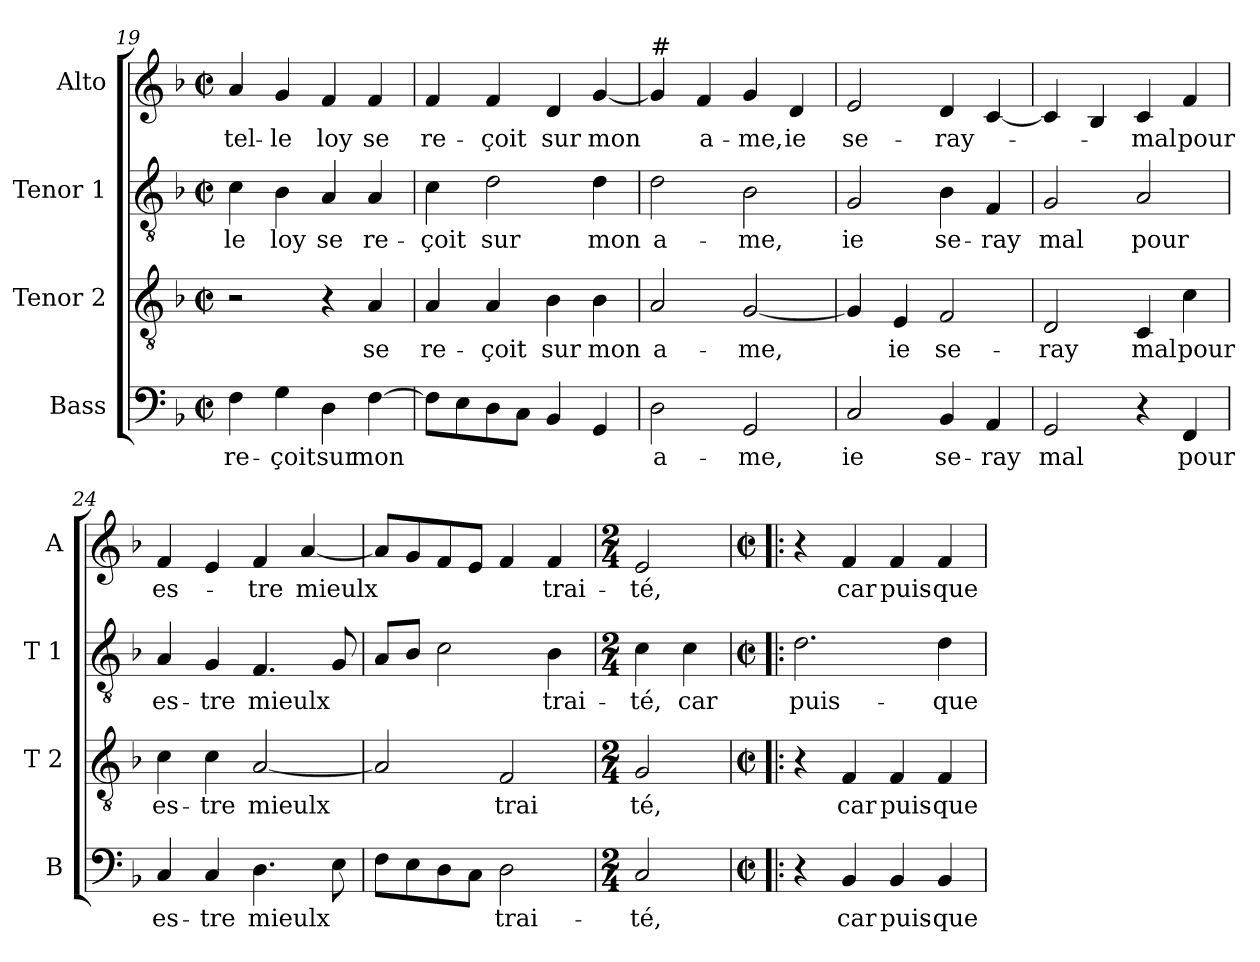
**kern	**text	**kern	**text	**kern	**text	**kern	**text
*part4	*part4	*part3	*part3	*part2	*part2	*part1	*part1
*staff4	*staff4	*staff3	*staff3	*staff2	*staff2	*staff1	*staff1
*I"Bass	*	*I"Tenor 2	*	*I"Tenor 1	*	*I"Alto	*
*I'B	*	*I'T 2	*	*I'T 1	*	*I'A	*
*clefF4	*	*clefGv2	*	*clefGv2	*	*clefG2	*
*k[b-]	*	*k[b-]	*	*k[b-]	*	*k[b-]	*
*F:	*	*F:	*	*F:	*	*F:	*
*M2/2	*	*M2/2	*	*M2/2	*	*M2/2	*
*met(c|)	*	*met(c|)	*	*met(c|)	*	*met(c|)	*
=19	=19	=19	=19	=19	=19	=19	=19
!	!LO:LY:b	!	!	!	!LO:LY:b	!	!LO:LY:b
4F\	re-	2r	.	4c\	-le	4a/	tel-
!	!LO:LY:b	!	!	!	!LO:LY:b	!	!LO:LY:b
4G\	-çoit	.	.	4B-\	loy	4g/	-le
!	!LO:LY:b	!	!	!	!LO:LY:b	!	!LO:LY:b
4D\	sur	4r	.	4A/	se	4f/	loy
!	!LO:LY:b	!	!LO:LY:b	!	!LO:LY:b	!	!LO:LY:b
[4F\	mon	4A/	se	4A/	re-	4f/	se
=20	=20	=20	=20	=20	=20	=20	=20
!	!	!	!LO:LY:b	!	!LO:LY:b	!	!LO:LY:b
8F\L]	.	4A/	re-	4c\	-çoit	4f/	re-
8E\	.	.	.	.	.	.	.
!	!	!	!LO:LY:b	!	!LO:LY:b	!	!LO:LY:b
8D\	.	4A/	-çoit	2d\	sur	4f/	-çoit
8C\J	.	.	.	.	.	.	.
!	!	!	!LO:LY:b	!	!	!	!LO:LY:b
4BB-/	.	4B-\	sur	.	.	4d/	sur
!	!	!	!LO:LY:b	!	!LO:LY:b	!	!LO:LY:b
4GG/	.	4B-\	mon	4d\	mon	[4g/	mon
!!LO:LB:g=z
=21	=21	=21	=21	=21	=21	=21	=21
!	!	!	!	!	!	!LO:TX:a:t=#	!
!	!LO:LY:b	!	!LO:LY:b	!	!LO:LY:b	!	!
2D\	a-	2A/	a-	2d\	a-	4g/]	.
!	!	!	!	!	!	!	!LO:LY:b
.	.	.	.	.	.	4f/	a-
!	!LO:LY:b	!	!LO:LY:b	!	!LO:LY:b	!	!LO:LY:b
2GG/	-me,	[2G/	-me,	2B-\	-me,	4g/	-me,
!	!	!	!	!	!	!	!LO:LY:b
.	.	.	.	.	.	4d/	ie
=22	=22	=22	=22	=22	=22	=22	=22
!	!LO:LY:b	!	!	!	!LO:LY:b	!	!LO:LY:b
2C/	ie	4G/]	.	2G/	ie	2e/	se-
!	!	!	!LO:LY:b	!	!	!	!
.	.	4E/	ie	.	.	.	.
!	!LO:LY:b	!	!LO:LY:b	!	!LO:LY:b	!	!LO:LY:b
4BB-/	se-	2F/	se-	4B-\	se-	4d/	-ray-
!	!LO:LY:b	!	!	!	!LO:LY:b	!	!
4AA/	-ray	.	.	4F/	-ray	[4c/	.
=23	=23	=23	=23	=23	=23	=23	=23
!	!LO:LY:b	!	!LO:LY:b	!	!LO:LY:b	!	!
2GG/	mal	2D/	-ray	2G/	mal	4c/]	.
.	.	.	.	.	.	4B-/	.
!	!	!	!LO:LY:b	!	!LO:LY:b	!	!LO:LY:b
4r	.	4C/	mal	2A/	pour	4c/	-mal
!	!LO:LY:b	!	!LO:LY:b	!	!	!	!LO:LY:b
4FF/	pour	4c\	pour	.	.	4f/	pour
=24	=24	=24	=24	=24	=24	=24	=24
!	!LO:LY:b	!	!LO:LY:b	!	!LO:LY:b	!	!LO:LY:b
4C/	es-	4c\	es-	4A/	es-	4f/	es-
!	!LO:LY:b	!	!LO:LY:b	!	!LO:LY:b	!	!
4C/	-tre	4c\	-tre	4G/	-tre	4e/	.
!	!LO:LY:b	!	!LO:LY:b	!	!LO:LY:b	!	!LO:LY:b
4.D\	mieulx	[2A/	mieulx	4.F/	mieulx	4f/	-tre
!	!	!	!	!	!	!	!LO:LY:b
.	.	.	.	.	.	[4a/	mieulx
8E\	.	.	.	8G/	.	.	.
=25	=25	=25	=25	=25	=25	=25	=25
8F\L	.	2A/]	.	8A/L	.	8a/L]	.
8E\	.	.	.	8B-/J	.	8g/	.
8D\	.	.	.	2c\	.	8f/	.
8C\J	.	.	.	.	.	8e/J	.
!	!LO:LY:b	!	!LO:LY:b	!	!	!	!
2D\	trai-	2F/	trai	.	.	4f/	.
!	!	!	!	!	!LO:LY:b	!	!LO:LY:b
.	.	.	.	4B-\	trai-	4f/	trai-
!!LO:PB:g=z
=26	=26	=26	=26	=26	=26	=26	=26
*M2/4	*	*M2/4	*	*M2/4	*	*M2/4	*
!	!LO:LY:b	!	!LO:LY:b	!	!LO:LY:b	!	!LO:LY:b
2C/	-té,	2G/	té,	4c\	-té,	2e/	-té,
!	!	!	!	!	!LO:LY:b	!	!
.	.	.	.	4c\	car	.	.
=27!|:	=27!|:	=27!|:	=27!|:	=27!|:	=27!|:	=27!|:	=27!|:
*M2/2	*	*M2/2	*	*M2/2	*	*M2/2	*
*met(c|)	*	*met(c|)	*	*met(c|)	*	*met(c|)	*
!	!	!	!	!	!LO:LY:b	!	!
4r	.	4r	.	2.d\	puis-	4r	.
!	!LO:LY:b	!	!LO:LY:b	!	!	!	!LO:LY:b
4BB-/	car	4F/	car	.	.	4f/	car
!	!LO:LY:b	!	!LO:LY:b	!	!	!	!LO:LY:b
4BB-/	puis-	4F/	puis-	.	.	4f/	puis-
!	!LO:LY:b	!	!LO:LY:b	!	!LO:LY:b	!	!LO:LY:b
4BB-/	-que	4F/	-que	4d\	-que	4f/	-que
=	=	=	=	=	=	=	=
*-	*-	*-	*-	*-	*-	*-	*-
